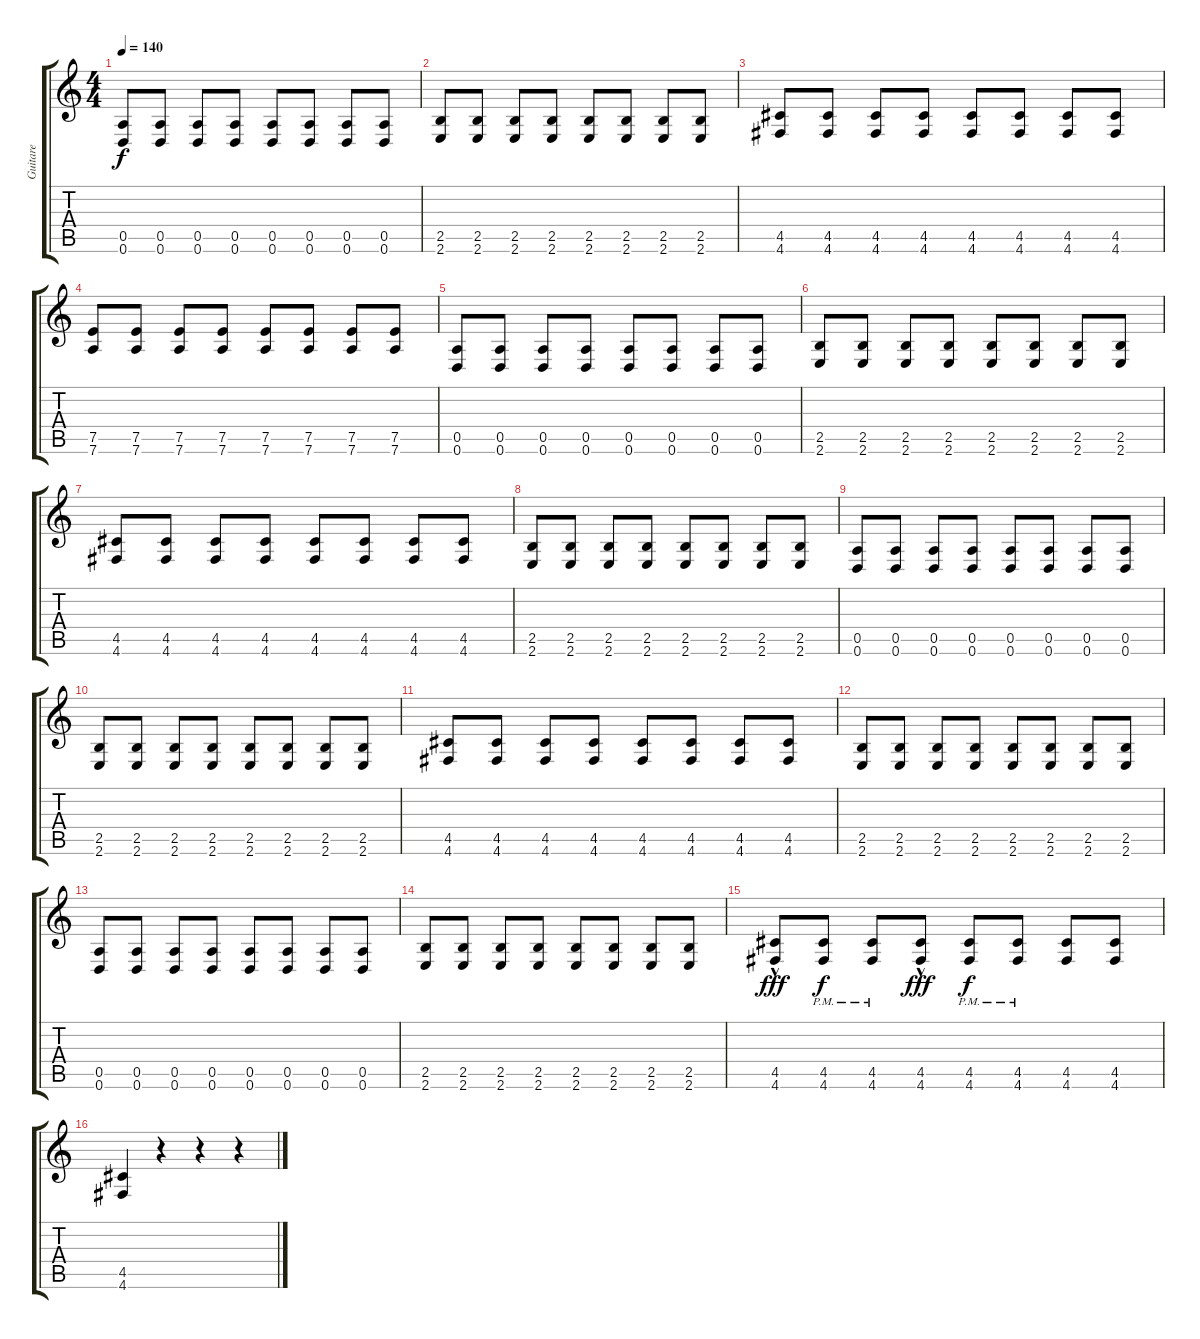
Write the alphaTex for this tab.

\track ("Guitare" "Guitare") {instrument overdrivenguitar}
\staff {score tabs}
\tuning (E4 B3 G3 D3 A2 D2) {hide}
\ts (4 4)
\tempo 140
\clef g2
\ks c
(0.5 0.6).8{dy f} (0.5 0.6).8 (0.5 0.6).8 (0.5 0.6).8 (0.5 0.6).8 (0.5 0.6).8 (0.5 0.6).8 (0.5 0.6).8 |
(2.5 2.6).8 (2.5 2.6).8 (2.5 2.6).8 (2.5 2.6).8 (2.5 2.6).8 (2.5 2.6).8 (2.5 2.6).8 (2.5 2.6).8 |
(4.5 4.6).8 (4.5 4.6).8 (4.5 4.6).8 (4.5 4.6).8 (4.5 4.6).8 (4.5 4.6).8 (4.5 4.6).8 (4.5 4.6).8 |
(7.5 7.6).8 (7.5 7.6).8 (7.5 7.6).8 (7.5 7.6).8 (7.5 7.6).8 (7.5 7.6).8 (7.5 7.6).8 (7.5 7.6).8 |
(0.5 0.6).8 (0.5 0.6).8 (0.5 0.6).8 (0.5 0.6).8 (0.5 0.6).8 (0.5 0.6).8 (0.5 0.6).8 (0.5 0.6).8 |
(2.5 2.6).8 (2.5 2.6).8 (2.5 2.6).8 (2.5 2.6).8 (2.5 2.6).8 (2.5 2.6).8 (2.5 2.6).8 (2.5 2.6).8 |
(4.5 4.6).8 (4.5 4.6).8 (4.5 4.6).8 (4.5 4.6).8 (4.5 4.6).8 (4.5 4.6).8 (4.5 4.6).8 (4.5 4.6).8 |
(2.5 2.6).8 (2.5 2.6).8 (2.5 2.6).8 (2.5 2.6).8 (2.5 2.6).8 (2.5 2.6).8 (2.5 2.6).8 (2.5 2.6).8 |
(0.5 0.6).8 (0.5 0.6).8 (0.5 0.6).8 (0.5 0.6).8 (0.5 0.6).8 (0.5 0.6).8 (0.5 0.6).8 (0.5 0.6).8 |
(2.5 2.6).8 (2.5 2.6).8 (2.5 2.6).8 (2.5 2.6).8 (2.5 2.6).8 (2.5 2.6).8 (2.5 2.6).8 (2.5 2.6).8 |
(4.5 4.6).8 (4.5 4.6).8 (4.5 4.6).8 (4.5 4.6).8 (4.5 4.6).8 (4.5 4.6).8 (4.5 4.6).8 (4.5 4.6).8 |
(2.5 2.6).8 (2.5 2.6).8 (2.5 2.6).8 (2.5 2.6).8 (2.5 2.6).8 (2.5 2.6).8 (2.5 2.6).8 (2.5 2.6).8 |
(0.5 0.6).8 (0.5 0.6).8 (0.5 0.6).8 (0.5 0.6).8 (0.5 0.6).8 (0.5 0.6).8 (0.5 0.6).8 (0.5 0.6).8 |
(2.5 2.6).8 (2.5 2.6).8 (2.5 2.6).8 (2.5 2.6).8 (2.5 2.6).8 (2.5 2.6).8 (2.5 2.6).8 (2.5 2.6).8 |
(4.5{hac} 4.6).8{dy fff} (4.5 4.6{pm}).8{dy f} (4.5 4.6{pm}).8 (4.5{hac} 4.6).8{dy fff} (4.5 4.6{pm}).8{dy f} (4.5 4.6{pm}).8 (4.5 4.6).8 (4.5 4.6).8 |
(4.5 4.6).4 r.4 r.4 r.4
